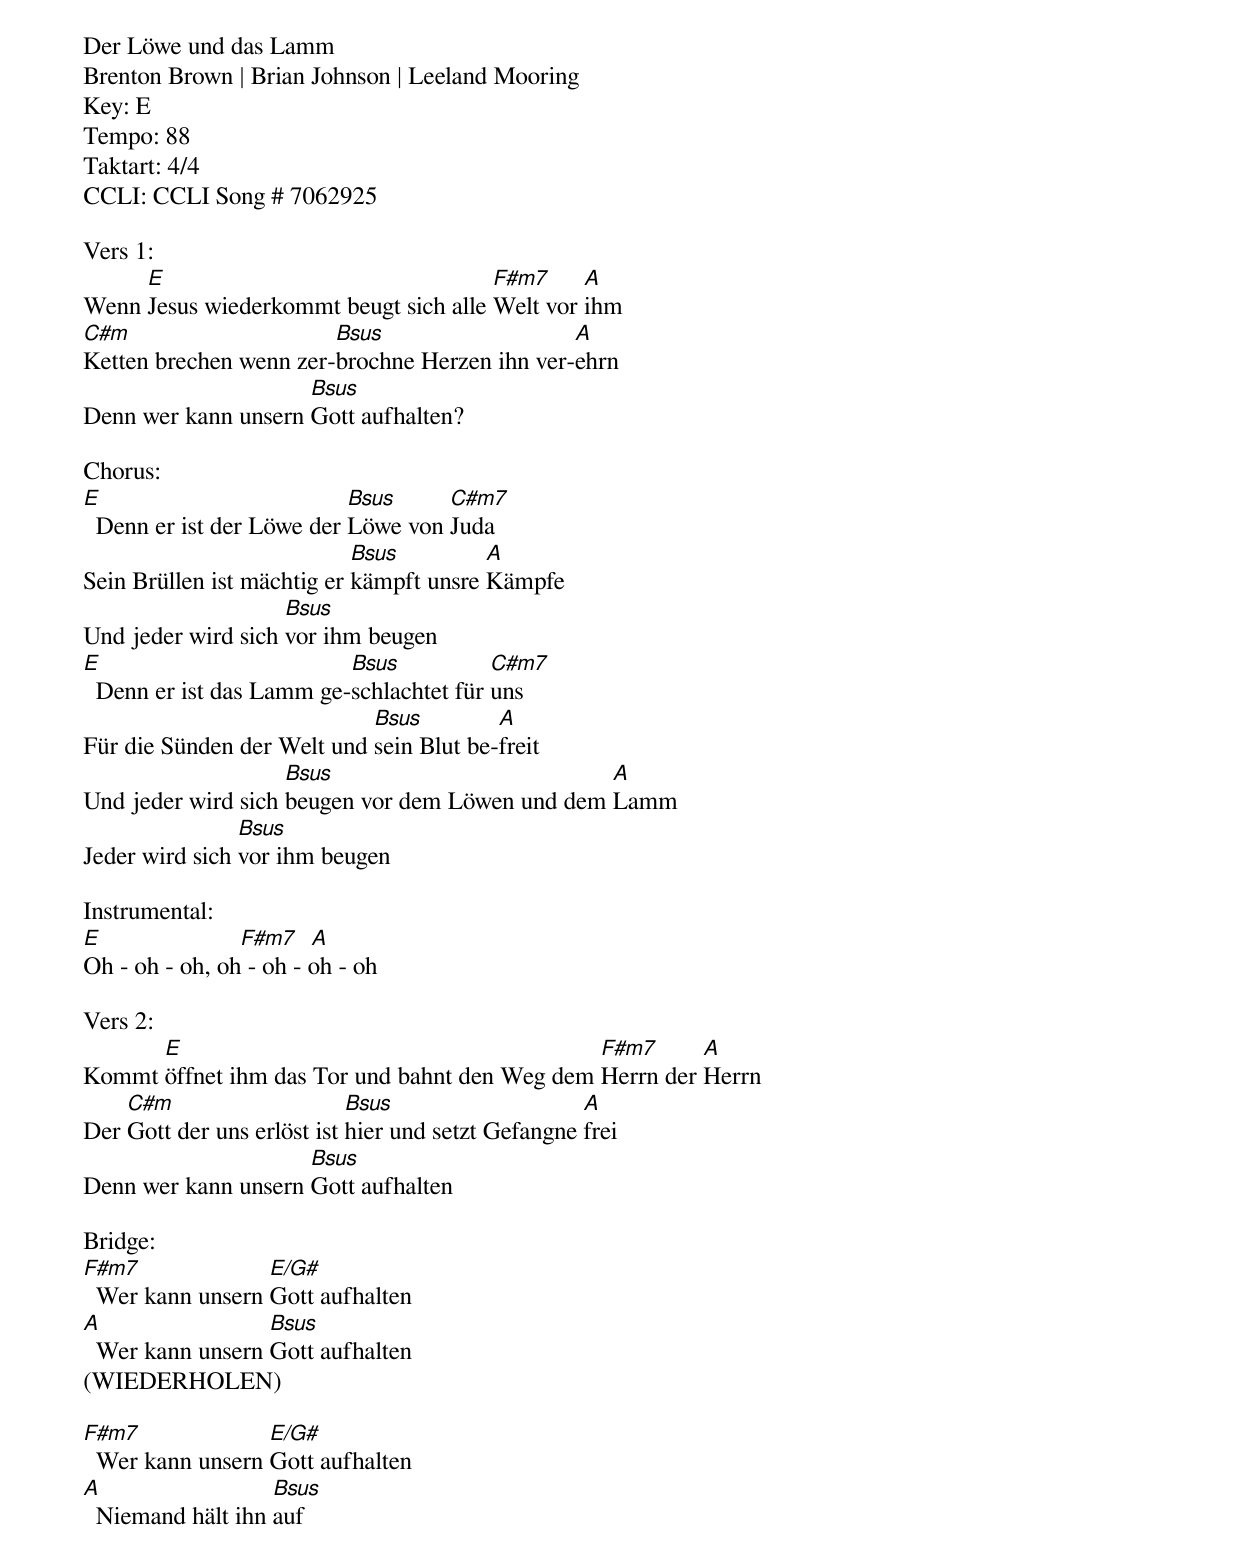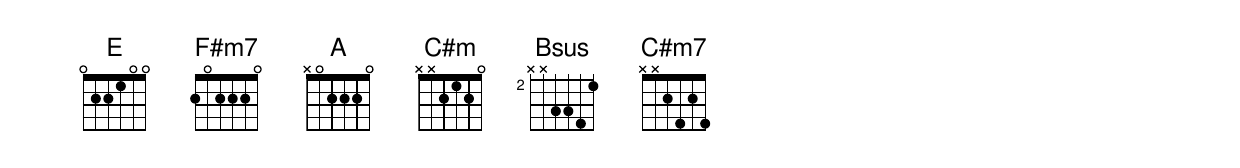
Der Löwe und das Lamm
Brenton Brown | Brian Johnson | Leeland Mooring
Key: E
Tempo: 88
Taktart: 4/4
CCLI: CCLI Song # 7062925

Vers 1:
Wenn [E]Jesus wiederkommt beugt sich alle [F#m7]Welt vor [A]ihm
[C#m]Ketten brechen wenn zer-[Bsus]brochne Herzen ihn ver-[A]ehrn
Denn wer kann unsern [Bsus]Gott aufhalten?

Chorus:
[E]  Denn er ist der Löwe der [Bsus]Löwe von [C#m7]Juda
Sein Brüllen ist mächtig er [Bsus]kämpft unsre [A]Kämpfe
Und jeder wird sich [Bsus]vor ihm beugen
[E]  Denn er ist das Lamm ge-[Bsus]schlachtet für [C#m7]uns
Für die Sünden der Welt und [Bsus]sein Blut be-[A]freit
Und jeder wird sich [Bsus]beugen vor dem Löwen und dem [A]Lamm
Jeder wird sich [Bsus]vor ihm beugen

Instrumental:
[E]                      [F#m7]  [A]
Oh - oh - oh, oh - oh - oh - oh

Vers 2:
Kommt [E]öffnet ihm das Tor und bahnt den Weg dem [F#m7]Herrn der [A]Herrn
Der [C#m]Gott der uns erlöst ist [Bsus]hier und setzt Gefangne [A]frei
Denn wer kann unsern [Bsus]Gott aufhalten

Bridge:
[F#m7]  Wer kann unsern [E/G#]Gott aufhalten
[A]  Wer kann unsern [Bsus]Gott aufhalten
(WIEDERHOLEN)

[F#m7]  Wer kann unsern [E/G#]Gott aufhalten
[A]  Niemand hält ihn [Bsus]auf
